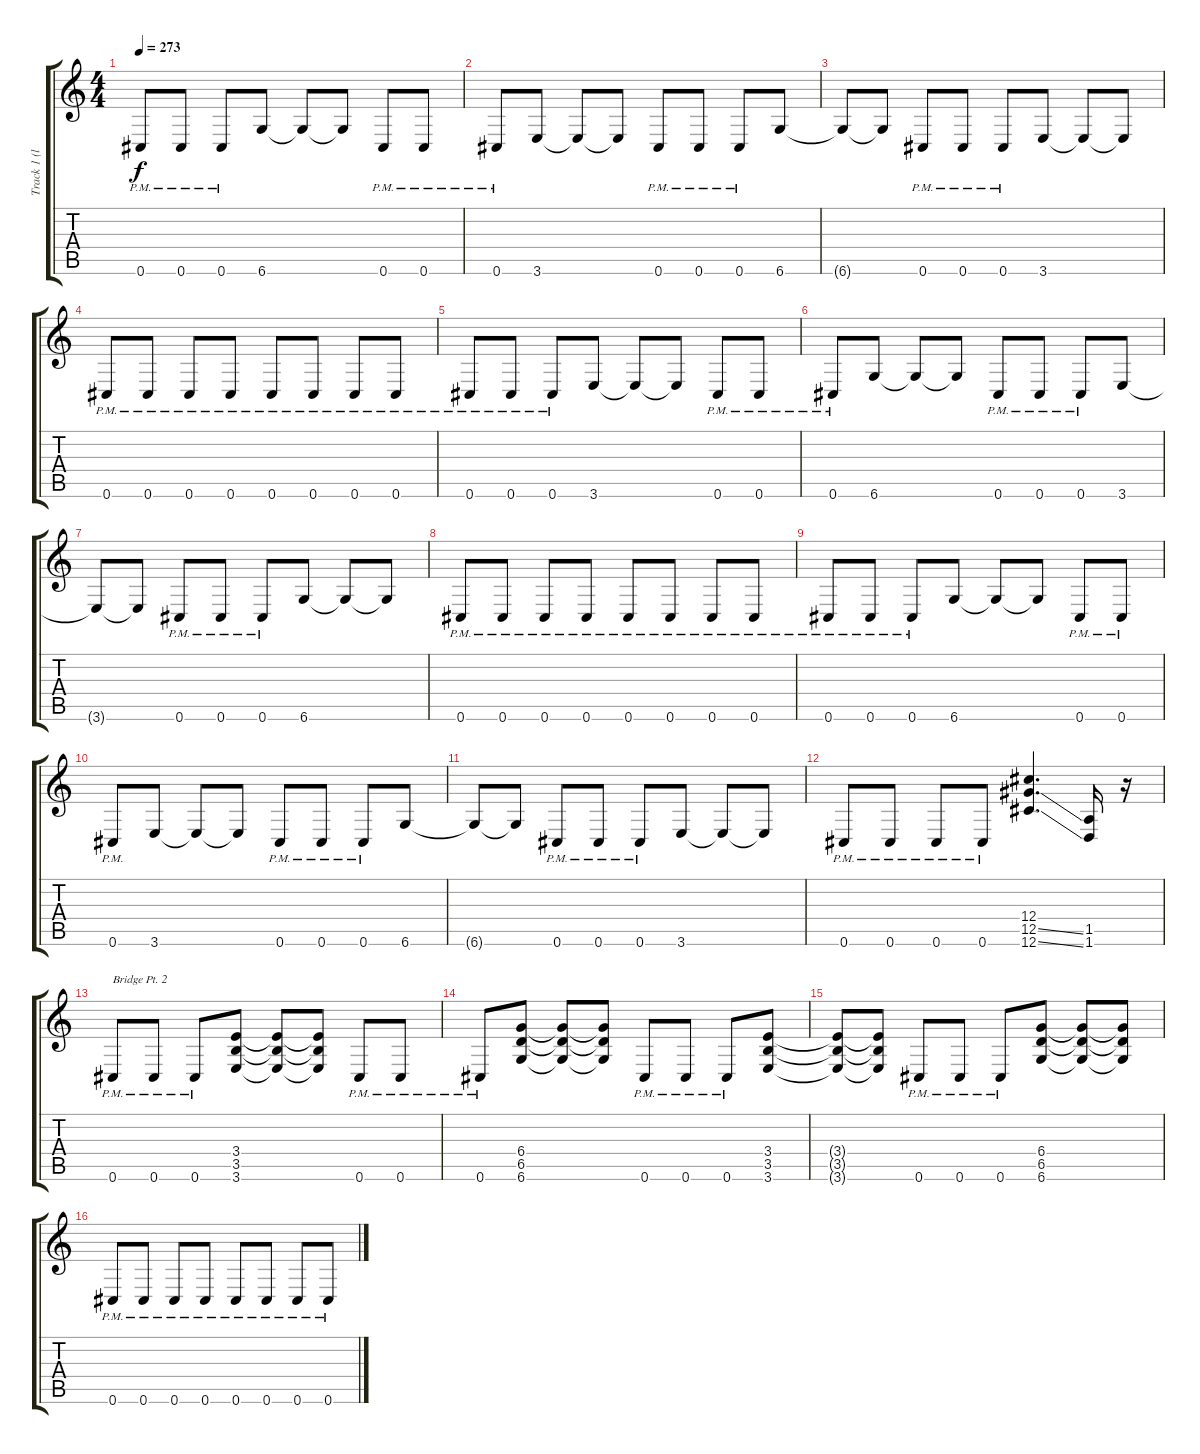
\track ("Track 1 (left)" "Track 1 (l") {instrument overdrivenguitar}
\staff {score tabs}
\tuning (Eb4 Bb3 Gb3 Db3 Ab2 Db2) {hide}
\ts (4 4)
\tempo 273
\clef g2
\ks c
0.6{pm}.8{dy f} 0.6{pm}.8 0.6{pm}.8 6.6.8 6.6{t}.8 6.6{t}.8 0.6{pm}.8 0.6{pm}.8 |
0.6{pm}.8 3.6.8 3.6{t}.8 3.6{t}.8 0.6{pm}.8 0.6{pm}.8 0.6{pm}.8 6.6.8 |
6.6{t}.8 6.6{t}.8 0.6{pm}.8 0.6{pm}.8 0.6{pm}.8 3.6.8 3.6{t}.8 3.6{t}.8 |
0.6{pm}.8 0.6{pm}.8 0.6{pm}.8 0.6{pm}.8 0.6{pm}.8 0.6{pm}.8 0.6{pm}.8 0.6{pm}.8 |
0.6{pm}.8 0.6{pm}.8 0.6{pm}.8 3.6.8 3.6{t}.8 3.6{t}.8 0.6{pm}.8 0.6{pm}.8 |
0.6{pm}.8 6.6.8 6.6{t}.8 6.6{t}.8 0.6{pm}.8 0.6{pm}.8 0.6{pm}.8 3.6.8 |
3.6{t}.8 3.6{t}.8 0.6{pm}.8 0.6{pm}.8 0.6{pm}.8 6.6.8 6.6{t}.8 6.6{t}.8 |
0.6{pm}.8 0.6{pm}.8 0.6{pm}.8 0.6{pm}.8 0.6{pm}.8 0.6{pm}.8 0.6{pm}.8 0.6{pm}.8 |
0.6{pm}.8 0.6{pm}.8 0.6{pm}.8 6.6.8 6.6{t}.8 6.6{t}.8 0.6{pm}.8 0.6{pm}.8 |
0.6{pm}.8 3.6.8 3.6{t}.8 3.6{t}.8 0.6{pm}.8 0.6{pm}.8 0.6{pm}.8 6.6.8 |
6.6{t}.8 6.6{t}.8 0.6{pm}.8 0.6{pm}.8 0.6{pm}.8 3.6.8 3.6{t}.8 3.6{t}.8 |
0.6{pm}.8 0.6{pm}.8 0.6{pm}.8 0.6{pm}.8 (12.4 12.5{ss} 12.6{ss}).4{d} (1.5 1.6).16 r.16 |
0.6{pm}.8{txt "Bridge Pt. 2"} 0.6{pm}.8 0.6{pm}.8 (3.4 3.5 3.6).8 (3.4{t} 3.5{t} 3.6{t}).8 (3.4{t} 3.5{t} 3.6{t}).8 0.6{pm}.8 0.6{pm}.8 |
0.6{pm}.8 (6.4 6.5 6.6).8 (6.4{t} 6.5{t} 6.6{t}).8 (6.4{t} 6.5{t} 6.6{t}).8 0.6{pm}.8 0.6{pm}.8 0.6{pm}.8 (3.4 3.5 3.6).8 |
(3.4{t} 3.5{t} 3.6{t}).8 (3.4{t} 3.5{t} 3.6{t}).8 0.6{pm}.8 0.6{pm}.8 0.6{pm}.8 (6.4 6.5 6.6).8 (6.4{t} 6.5{t} 6.6{t}).8 (6.4{t} 6.5{t} 6.6{t}).8 |
0.6{pm}.8 0.6{pm}.8 0.6{pm}.8 0.6{pm}.8 0.6{pm}.8 0.6{pm}.8 0.6{pm}.8 0.6{pm}.8
